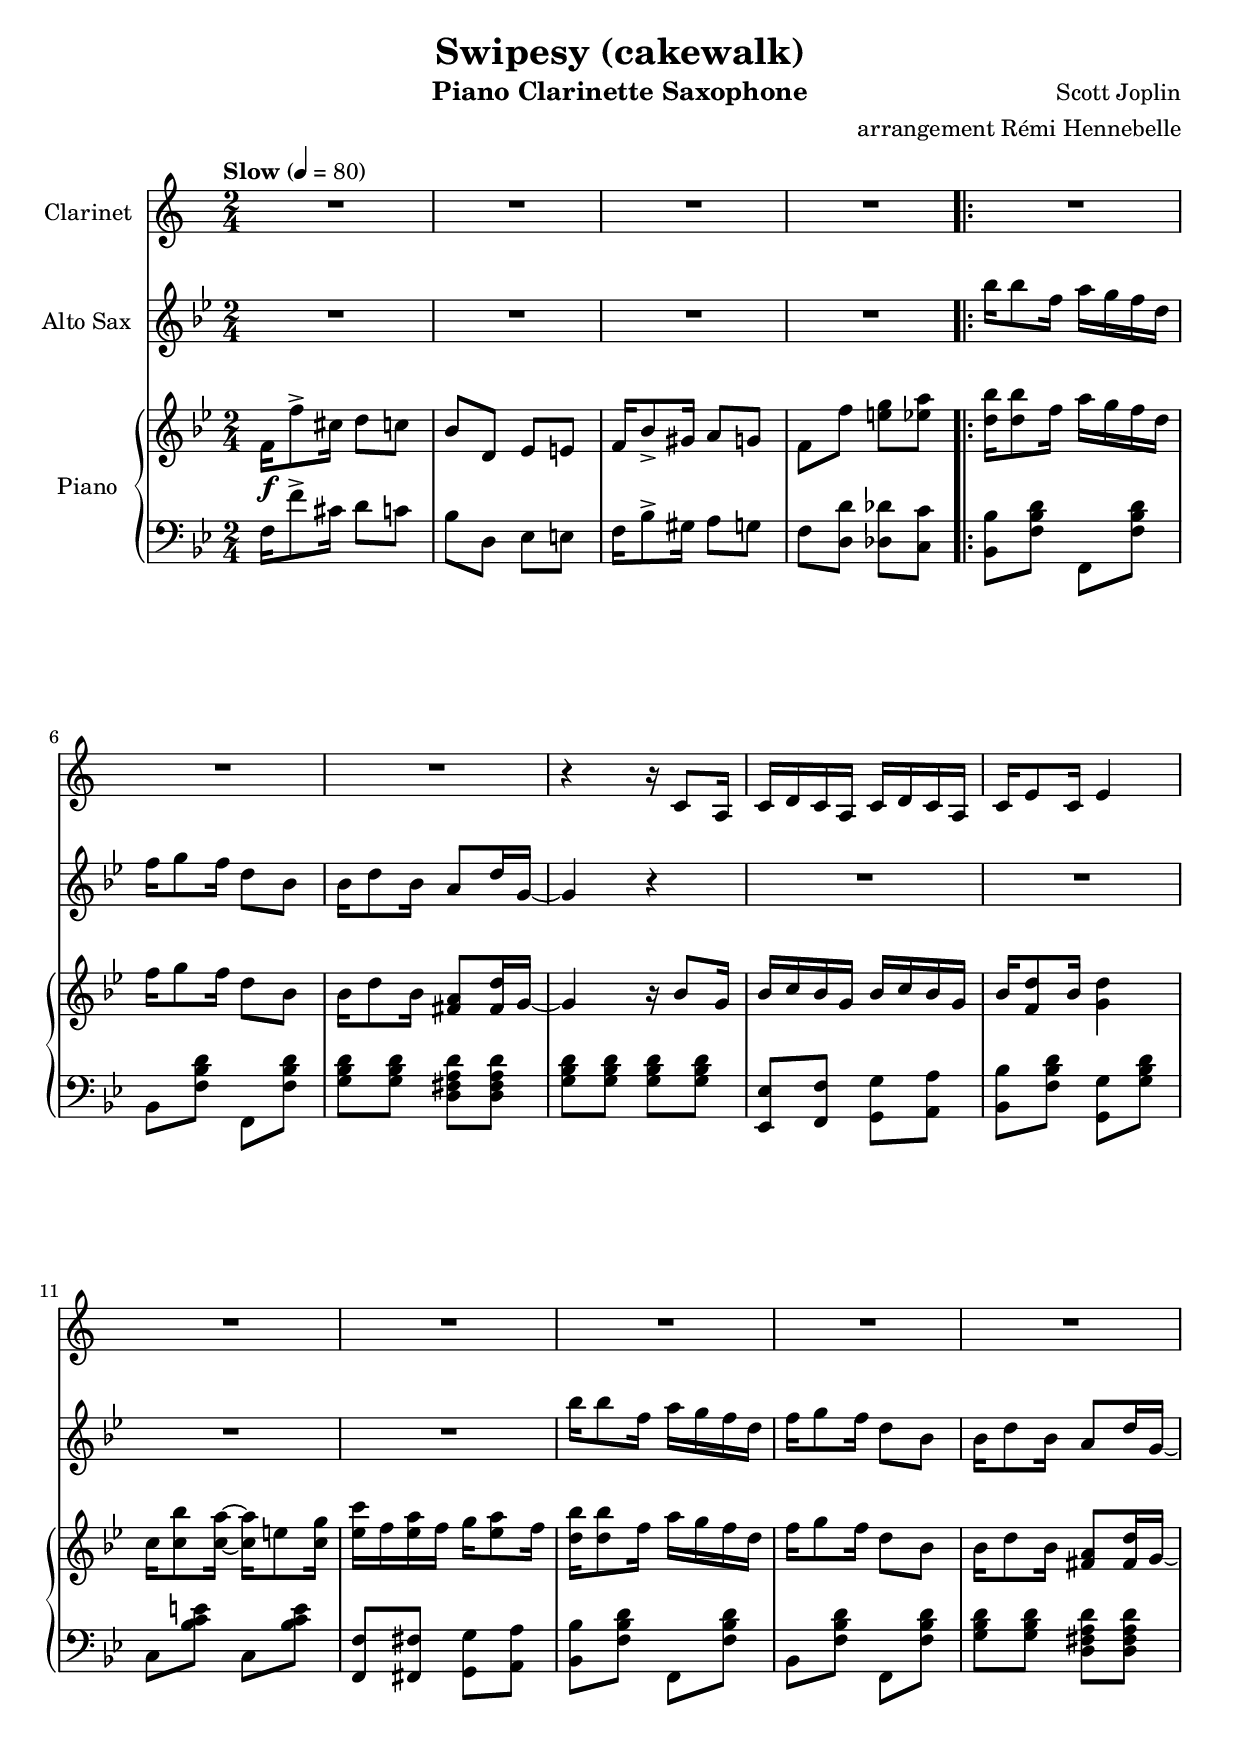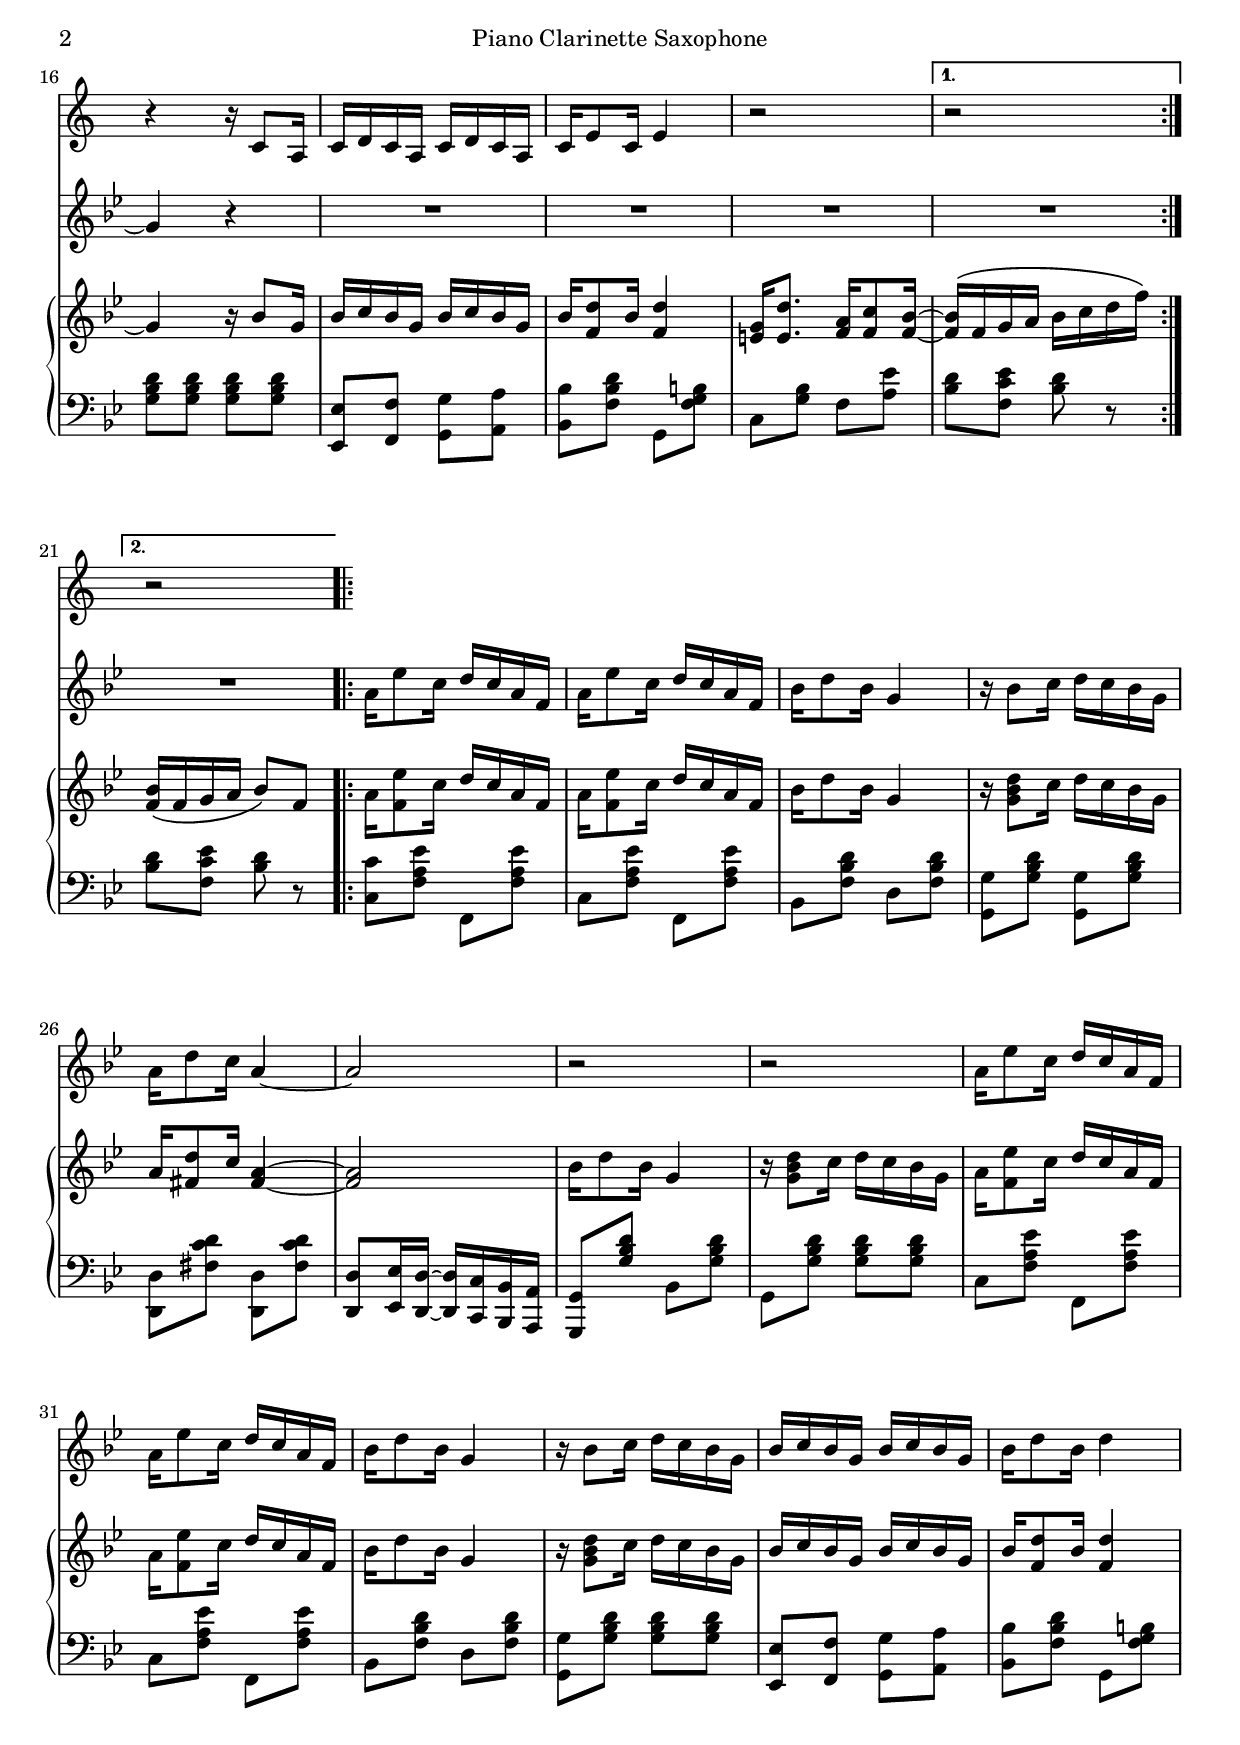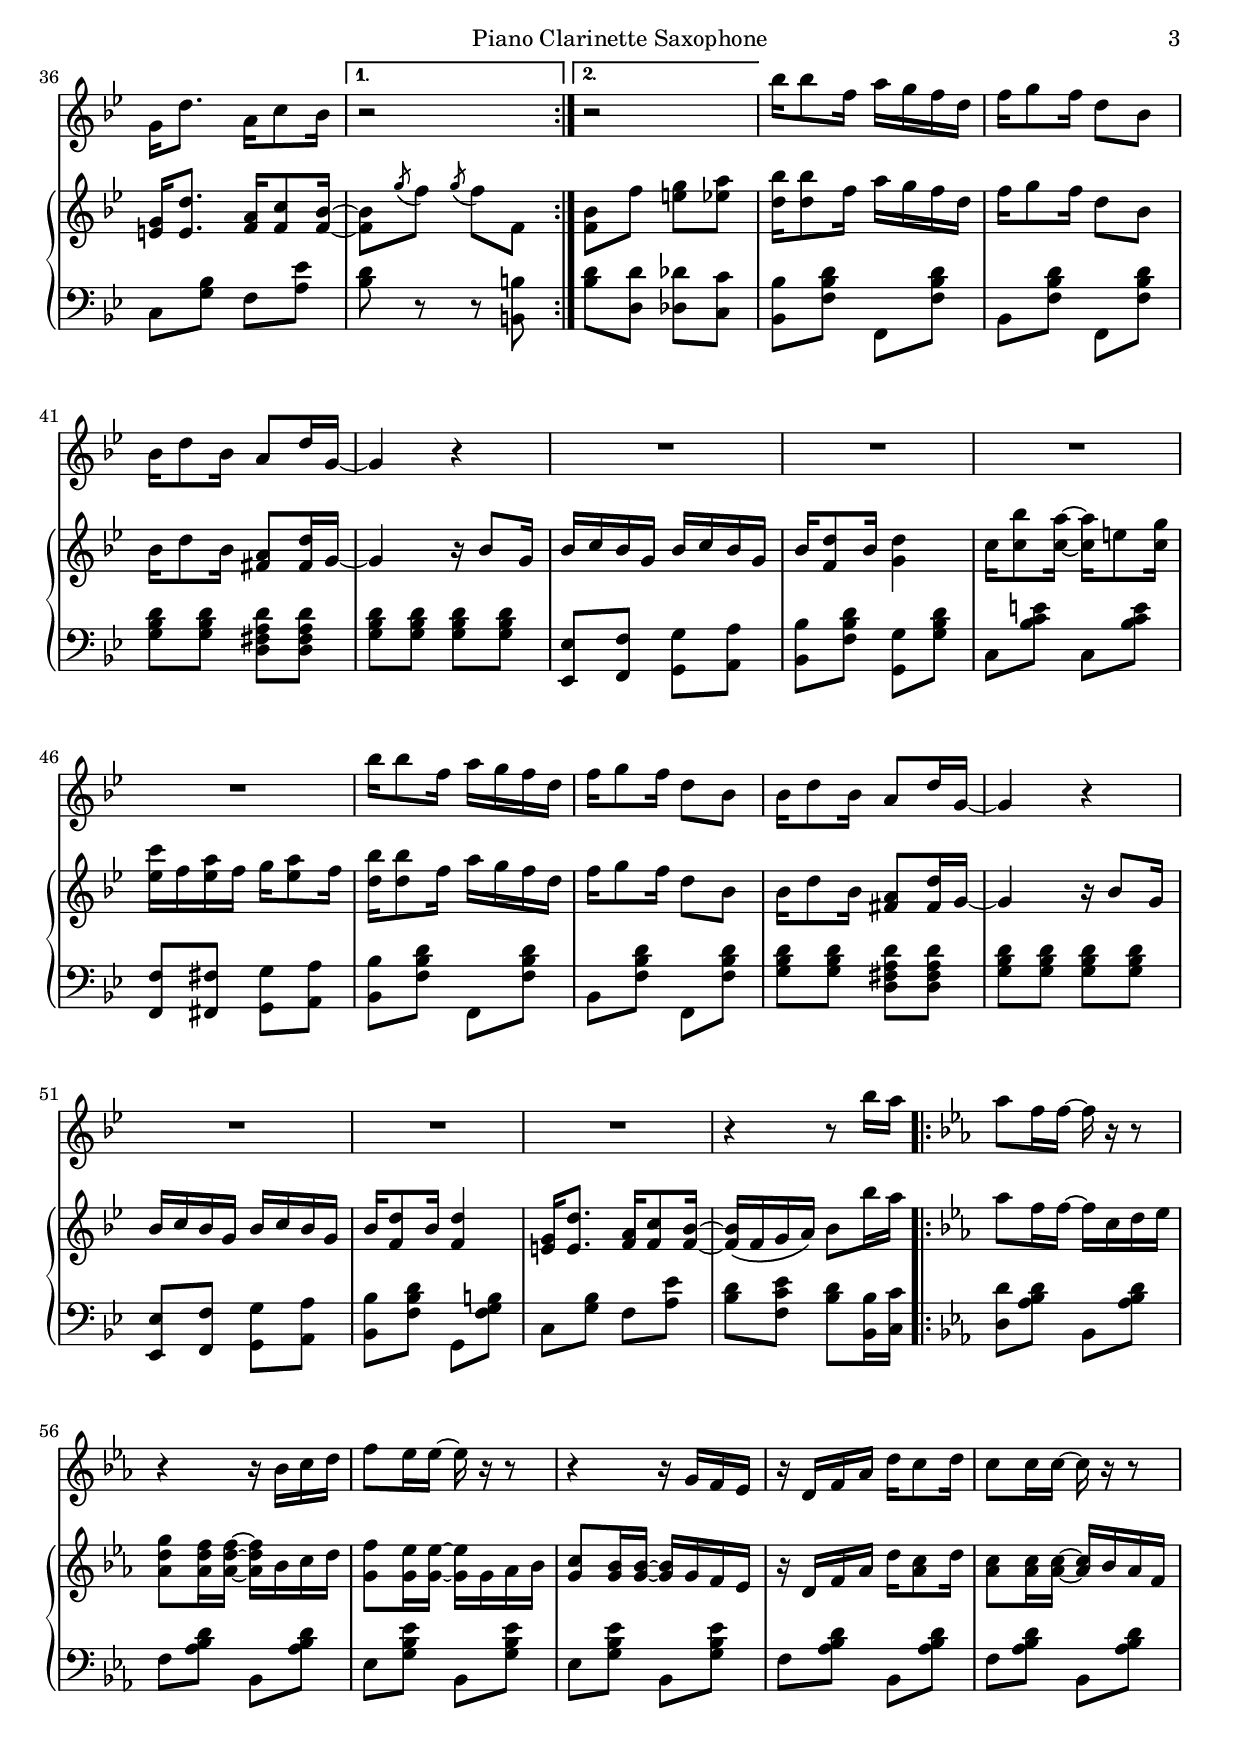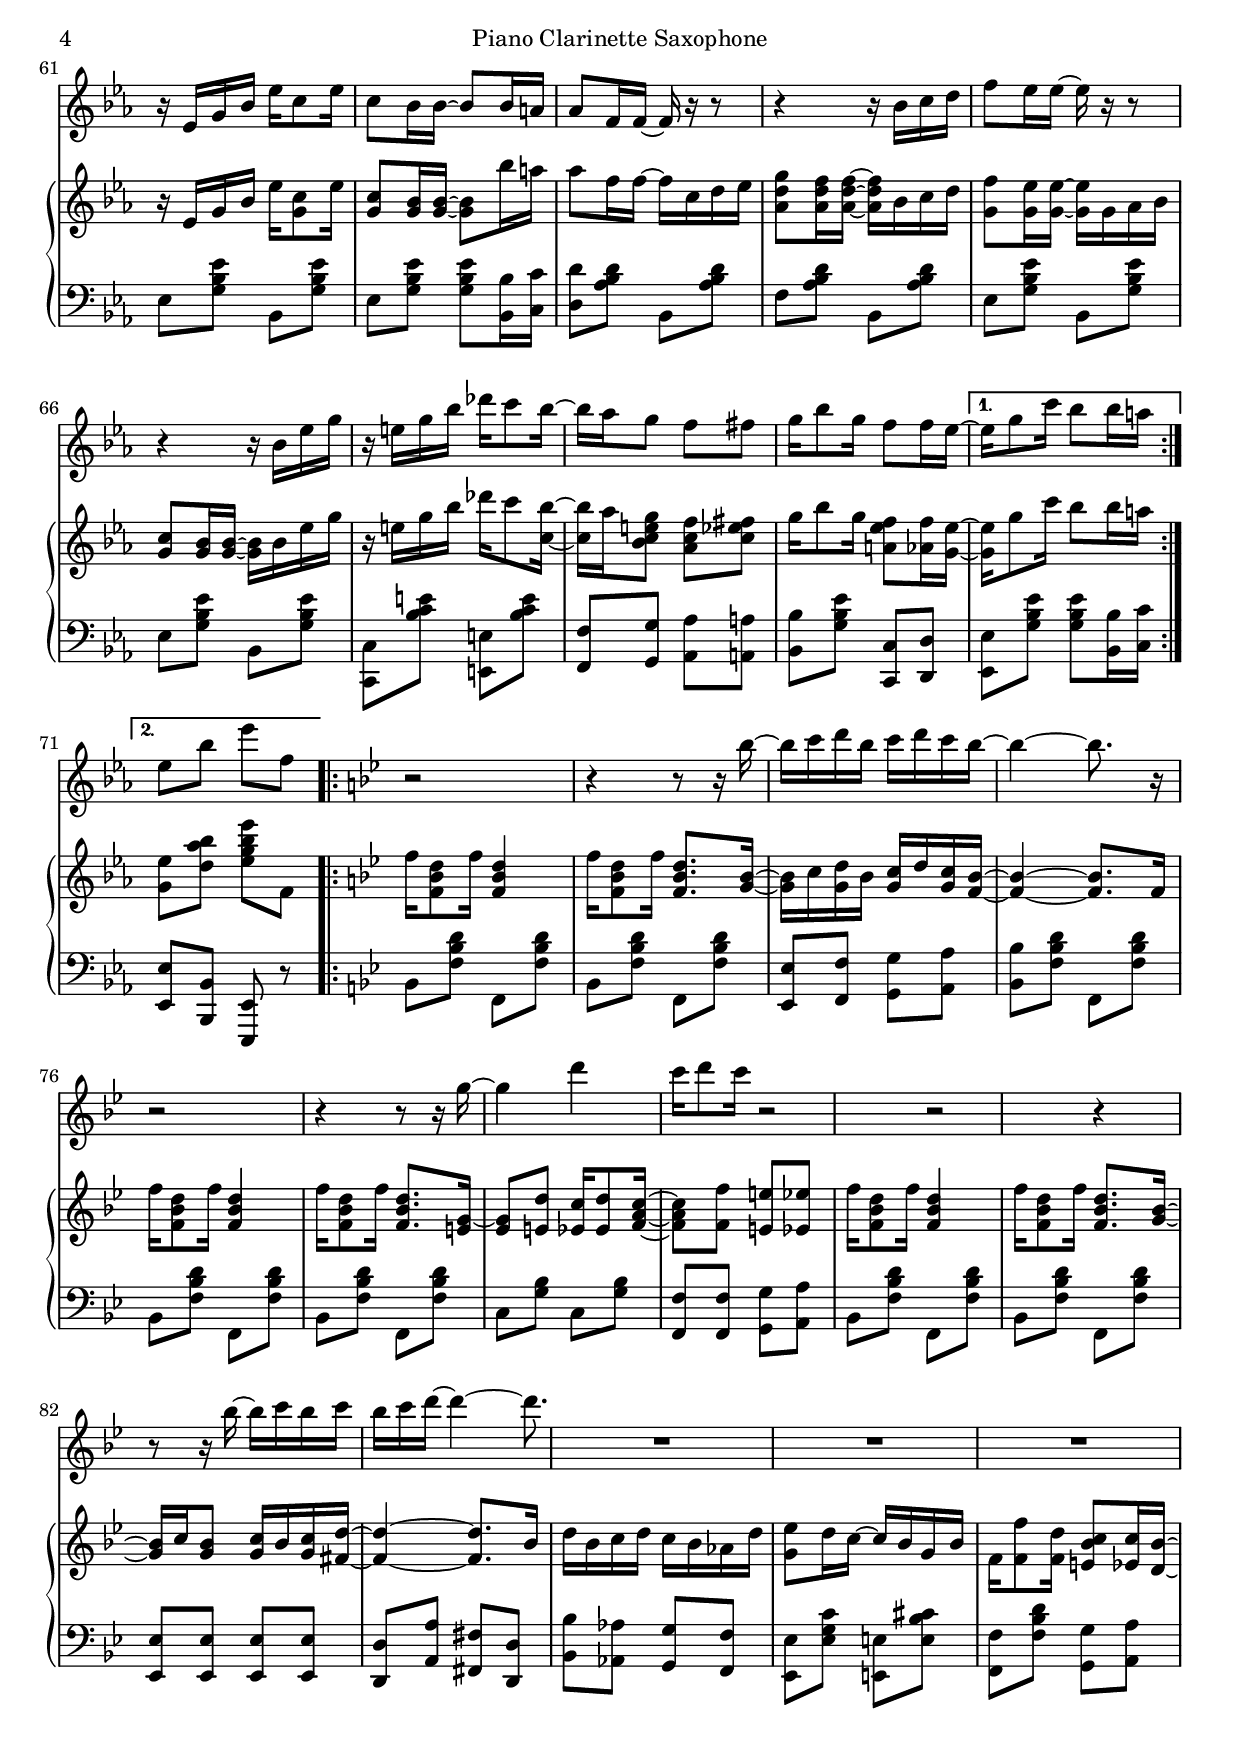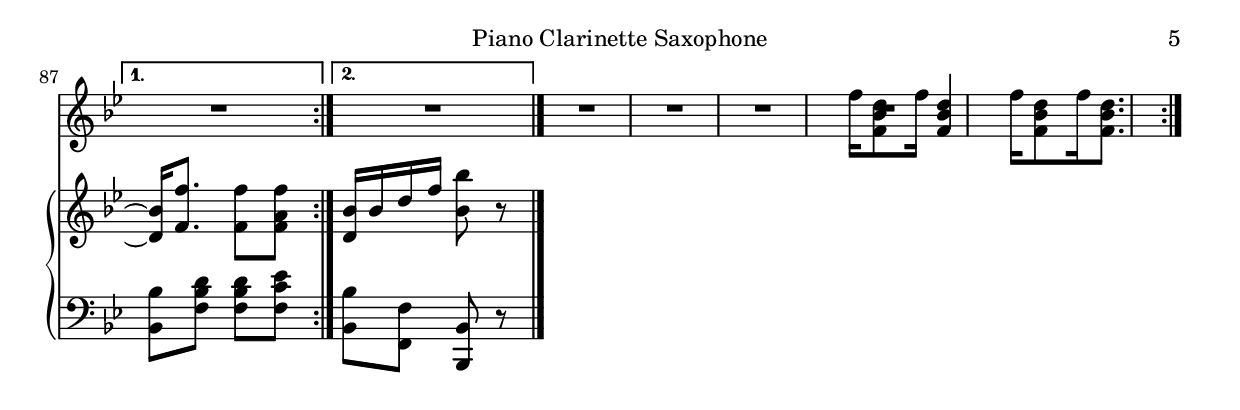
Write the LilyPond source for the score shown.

\version "2.20.0"
\language "italiano"

\header {
  title = "Swipesy (cakewalk)"
  instrument = "Piano Clarinette Saxophone"
  composer = "Scott Joplin"
  arranger = "arrangement Rémi Hennebelle"
}

\paper {
  #(set-paper-size "a4")
}

global = {
  \key sib \major
  \numericTimeSignature
  \time 2/4
  \tempo "Slow" 4=80
}

themaAClarinet = {
  r4 r16 sib8 sol16
  sib16 do sib sol sib do sib sol
  sib16 re8 sib16
}

clarinet = \relative do'' {
  \global
  \transposition sib
  % Music follows here.
  \compressMMRests { R2*7 }
  \themaAClarinet re4
  \compressMMRests { R2*5 }
  \themaAClarinet re4
  r2 r2 r2
}

themaASaxo = {
  sib'16 sib8 fa16 la16 sol fa re
  fa16 sol8 fa16 re8 sib
  sib16 re8 sib16 la8 re16 sol,~
  sol4 r4
}

themaBIntroductionSaxo = {
  la16 mib'8 do16 re16 do la fa
  la16 mib'8 do16 re16 do la fa
  sib16 re8 sib16 sol4
  r16 sib8 do16 re16 do sib sol
}

themaBSaxo = {
  \themaBIntroductionSaxo
  la16 re8 do16 la4~
  la2
  r2 r2
  \themaBIntroductionSaxo
}

themaCSaxo = {
  r4 r8 sib'16 la
  \repeat volta 2 {
    \key mib \major
    lab8 fa16 fa~ fa r16 r8
    r4 r16 sib, do re
    fa8 mib16 mib16~ mib16 r16 r8
    r4 r16 sol, fa mib
    r16 re fa lab re do8 re16
    do8 do16 do16~ do16 r16 r8
    r16 mib, sol sib mib do8 mib16
    do8 sib16 sib16~ sib8 sib16 la
    lab8 fa16 fa~ fa r16 r8
    r4 r16 sib do re
    fa8 mib16 mib16~ mib16 r16 r8
    r4 r16 sib mib sol
    r16 mi sol sib reb do8 sib16~
    sib16 lab sol8 fa fad
    sol16 sib8 sol16 fa8 fa16 mib~
  }
   \alternative {
    { mib16 sol8 do16 sib8 sib16 la}
    {mib8 sib' mib fa,}
  }
}

themaDSaxo = {
  \key sib \major
  r2
  r4 r8 r16 sib~
  sib do re sib do re do sib~
  sib4~ sib8. r16
  r2
  r4 r8 r16 sol~
  sol4 re' do16 re8 do16
  r2
  r2
  r4 r8 r16 sib~
  sib16 do sib do sib do re~
  re4~ re8.



  \compressMMRests { R2*8 }
  \fixed do {
    fa''16 <fa' sib' re''>8 fa''16 <fa' sib' re''>4
    fa''16 <fa' sib' re''>8 fa''16 <fa' sib' re''>8. %put the last time after
   }
}

altoSax = \relative do'' {
  \global
  \transposition mib
  % Music follows here.
  \compressMMRests { R2*4 }
  \themaASaxo
  \compressMMRests { R2*4 }
  \themaASaxo
  \compressMMRests { R2*5 }
  \themaBSaxo
  sib16 do sib sol sib16 do sib sol
  sib16 re8 sib16 re4
  sol,16 re'8. la16 do8 sib16
  r2 r2
  \themaASaxo
  \compressMMRests { R2*4 }
  \themaASaxo
  \compressMMRests { R2*3 }
  \themaCSaxo
   \repeat volta 2 {
    \themaDSaxo
  }
  \alternative {
    {}
    {}
  }
}

introductionRight = {
  fa16\f fa'8-> dod16 re8 do
  sib8 re, mib mi
  fa16 sib8-> sold16 la8 sol
  fa8 fa' <mi sol> <mib la>
}

themaAQuestionRight = {
  <re sib'>16 <re sib'>8 fa16 la16 sol fa re
  fa16 sol8 fa16 re8 sib
  sib16 re8 sib16 <fad la>8 <fad re'>16 % last pitch after
}

themaAAnswerRight = {
  sol4 r16 sib8 sol16
  sib16 do sib sol sib do sib sol
  sib16 <fa re'>8 sib16 % last pitch after
}

themaARight = {
  \themaAQuestionRight sol16~
  \themaAAnswerRight <sol re'>4
  do16 <do sib'>8 <do la'>16~ <do la'>16 mi8 <do sol'>16
  <mib do'>16 fa <mib la> fa sol16 <mib la>8 fa16
  \themaAQuestionRight sol~
  \themaAAnswerRight  <fa re'>4
  <mi sol>16 <mi re'>8. <fa la>16 <fa do'>8 <fa sib>16~
}

themaBIntroductionRight = {
  la16 <fa mib'>8 do'16 re16 do la fa
  la16 <fa mib'>8 do'16 re16 do la fa
  sib16 re8 sib16 sol4
  r16 <sol sib re>8 do16 re16 do sib sol
}

themaBRight = {
  \themaBIntroductionRight
  la16 <fad re'>8 do'16 <fad, la>4~
  <fad la>2
  sib16 re8 sib16 sol4
  r16 <sol sib re>8 do16 re16 do sib sol
  \themaBIntroductionRight
  sib16 do sib sol sib16 do sib sol
  sib16 <fa re'>8 sib16 <fa re'>4
  <mi sol>16 <mi re'>8. <fa la>16 <fa do'>8 <fa sib>16~
}

themaCBeginRight = {
  lab8 fa16 fa~ fa do re mib
  <lab, re sol>8 <lab re fa>16 <lab re fa>16~ <lab re fa>16 sib do re
  <sol, fa'>8 <sol mib'>16 <sol mib'>16~ <sol mib'>16 sol lab sib
  <sol do>8 <sol sib>16 <sol sib>16~ <sol sib>16  % last picht after
}

themaCRight = {
  \key mib \major
  \themaCBeginRight sol fa mib
  r16 re fa lab re <lab do>8 re16
  <lab do>8 <lab do>16 <lab do>16~ <lab do>16 sib lab fa
  r16 mib sol sib mib <sol, do>8 mib'16
  <sol, do>8 <sol sib>16 <sol sib>16~ <sol sib>8 sib'16 la
  \themaCBeginRight sib mib sol
  r16 mi sol sib reb do8 <do, sib'>16~
  <do sib'>16 lab' <sib, do mi sol>8 <lab do fa> <do mib fad>
  sol'16 sib8 sol16 <la, mib' fa>8 <lab fa'>16 <sol mib'>~
}

themaDIntroductionRight = {
  \fixed do {
    fa''16 <fa' sib' re''>8 fa''16 <fa' sib' re''>4
    fa''16 <fa' sib' re''>8 fa''16 <fa' sib' re''>8. %put the last time after
   }
}

themaDRight = {
  \key sib \major
  \themaDIntroductionRight <sol sib>16~
  <sol sib>16 do <sol re'> sib <sol do> re' <sol, do> <fa sib>~
  <fa sib>4~ <fa sib>8. fa16
  \themaDIntroductionRight <mi sol>16~
  <mib sol>8 <mi re'> <mib do'>16 <mib re'>8 <fa la do>16~
  <fa la do>8 <fa fa'> <mi mi'> <mib mib'>
  \themaDIntroductionRight <sol sib>16~
  <sol sib> do <sol sib>8 <sol do>16 sib <sol do> <fad re'>~
  <fad re'>4~ <fad re'>8. sib16
  re sib do re do sib lab re
  <sol, mib'>8 re'16 do~ do16 sib sol sib
  fa <fa fa'>8 <fa re'>16 <mi sib' do>8 <mib do'>16 <re sib'>~
}

right = \relative do' {
  \global
  % Music follows here.
  \introductionRight
  \repeat volta 2 {
    \themaARight
  }
  \alternative {
    { <fa sib>16 \(fa sol la sib16 do re fa\) }
    { <fa, sib>16 \(fa sol la sib8\) fa}
  }
  \repeat volta 2 {
    \themaBRight
  }
  \alternative {
    {<fa sib>8 \acciaccatura sol' fa \acciaccatura sol fa fa,}
    {<fa sib>8 fa' <mi sol> <mib la>}
  }
  \themaARight
  <fa sib>16 \(fa sol la\) sib8 sib'16 la
  \repeat volta 2 {
    \themaCRight
  }
  \alternative {
    {<sol mib'>16 sol'8 do16 sib8 sib16 la}
    {<sol, mib'>8 <re' lab' sib> <mib sol sib mib> fa,}
  }
  \repeat volta 2 {
    \themaDRight
  }
  \alternative {
    {<re sib'>16 <fa fa'>8. <fa fa'>8 <fa la fa'>}
    {<re sib'>16 sib' re fa <sib, sib'>8 r \bar "|."}
  }
}

introductionLeft = {
  fa16 fa'8-> dod16 re8 do
  sib8 re, mib mi
  fa16 sib8-> sold16 la8 sol
  fa8 <re re'> <reb reb'> <do do'>
}

themaAIntroductionLeft = {
  <sib sib'>8 <fa' sib re> fa, <fa' sib re>
  sib,8 <fa' sib re> fa, <fa' sib re>
  <sol sib re>8 <sol sib re> <re fad la re> <re fad la re>
  <sol sib re>8 <sol sib re> <sol sib re> <sol sib re>
  <mib, mib'>8 <fa fa'> <sol sol'> <la la'>
  <sib sib'>8 <fa' sib re> % 2 pitches after
}

themaALeft = {
  \themaAIntroductionLeft <sol, sol'> <sol' sib re>
  do,8 <sib' do mi> do, <sib' do mi>
  <fa, fa'>8 <fad fad'> <sol sol'> <la la'>
  \themaAIntroductionLeft sol, <fa' sol si>
  do8 <sol' sib> fa <la mib'>
}

themaBLeft = {
  <do, do'>8 <fa la mib'> fa, <fa' la mib'>
  do <fa la mib'> fa, <fa' la mib'>
  sib,8 <fa' sib re> re <fa sib re>
  <sol, sol'>8 <sol' sib re> <sol, sol'> <sol' sib re>
  <re, re'>8 <fad' do' re> <re, re'> <fad' do' re>
  <re, re'>8 <mib mib'>16 <re re'>~ <re re'> <do do'> <sib sib'> <la la'>
  <sol sol'>8 <sol'' sib re> sib, <sol' sib re>
  sol, <sol' sib re> <sol sib re> <sol sib re>
  do,8 <fa la mib'> fa, <fa' la mib'>
  do8 <fa la mib'> fa, <fa' la mib'>
  sib, <fa' sib re> re <fa sib re>
  <sol, sol'> <sol' sib re> <sol sib re> <sol sib re>
  <mib, mib'> <fa fa'> <sol sol'> <la la'>
  <sib sib'> <fa' sib re> sol, <fa' sol si>
  do <sol' sib> fa <la mib'>
}

themaCIntroductionLeft = {
  <re re'>8 <lab' sib re> sib, <lab' sib re>
  fa <lab sib re> sib, <lab' sib re>
  mib <sol sib mib> sib, <sol' sib mib>
  mib <sol sib mib> sib, <sol' sib mib>
}

themaCLeft = {
  \key mib \major
  \themaCIntroductionLeft
  fa <lab sib re> sib, <lab' sib re>
  fa <lab sib re> sib, <lab' sib re>
  mib <sol sib mib> sib, <sol' sib mib>
  mib <sol sib mib> <sol sib mib> <sib, sib'>16 <do do'>
  \themaCIntroductionLeft
  <do,, do'>8 <sib'' do mi> <mi,, mi'> <sib'' do mi>
  <fa, fa'> <sol sol'> <lab lab'> <la la'>
  <sib sib'> <sol' sib mib> <do,, do'> <re re'>
}

themaDIntroductionLeft = {
  \fixed do {
    sib, <fa sib re'> fa, <fa sib re'>
    sib, <fa sib re'> fa, <fa sib re'>
  }
}

themaDLeft = {
  \key sib \major
  \themaDIntroductionLeft
  <mib mib'> <fa fa'> <sol sol'> <la la'>
  <sib sib'> <fa' sib re> fa, <fa' sib re>
  \themaDIntroductionLeft
  do <sol' sib> do, <sol' sib>
  <fa, fa'> <fa fa'> <sol sol'> <la la'>
  \themaDIntroductionLeft
  <mib mib'> <mib mib'> <mib mib'> <mib mib'>
  <re re'> <la' la'> <fad fad'> <re re'>
  <sib' sib'> <lab lab'> <sol sol'> <fa fa'>
  <mib mib'> <mib' sol do> <mi, mi'> <mi' sib' dod>
  <fa, fa'> <fa' sib re> <sol, sol'> <la la'>
}

left = \relative do {
  \global
  % Music follows here.
  \introductionLeft
  \repeat volta 2 {
    \themaALeft
  }
  \alternative {
    {<sib re>8 <fa do' mib> <sib re> r}
    {<sib re>8 <fa do' mib> <sib re> r}
  }\repeat volta 2 {
    \themaBLeft
  }\alternative {
    {<sib re>8 r r <si, si'>}
    {<sib' re>8 <re, re'> <reb reb'> <do do'>}
  }
  \themaALeft
  { <sib re>8 <fa do' mib> <sib re> <sib, sib'>16 <do do'>}
  \repeat volta 2 {
    \themaCLeft
  }
  \alternative {
    {<mib mib'>8 <sol' sib mib>  <sol sib mib> <sib, sib'>16 <do do'>}
    {<mib, mib'>8 <sib sib'>8 <mib mib,> r}
  }
  \repeat volta 2 {
    \themaDLeft
  }
  \alternative {
    {<sib sib'> <fa' sib re> <fa sib re> <fa do' mib> }
    {<sib, sib'> <fa fa'> <sib, sib'> r}
  }
}

clarinetPart = \new Staff \with {
  instrumentName = "Clarinet"
  midiInstrument = "clarinet"
} \transpose sib do {\clarinet}

altoSaxPart = \new Staff \with {
  instrumentName = "Alto Sax"
  midiInstrument = "alto sax"
}
\altoSax
%\transpose mib do {\altoSax}

pianoPart = \new PianoStaff \with {
  instrumentName = "Piano"
} <<
  \new Staff = "right" \with {
    midiInstrument = "acoustic grand"
  } \right
  \new Staff = "left" \with {
    midiInstrument = "acoustic grand"
  } { \clef bass \left }
>>

\score {
  <<
    \clarinetPart
    \altoSaxPart
    \pianoPart
  >>
  \layout { }
  \midi { }
}
